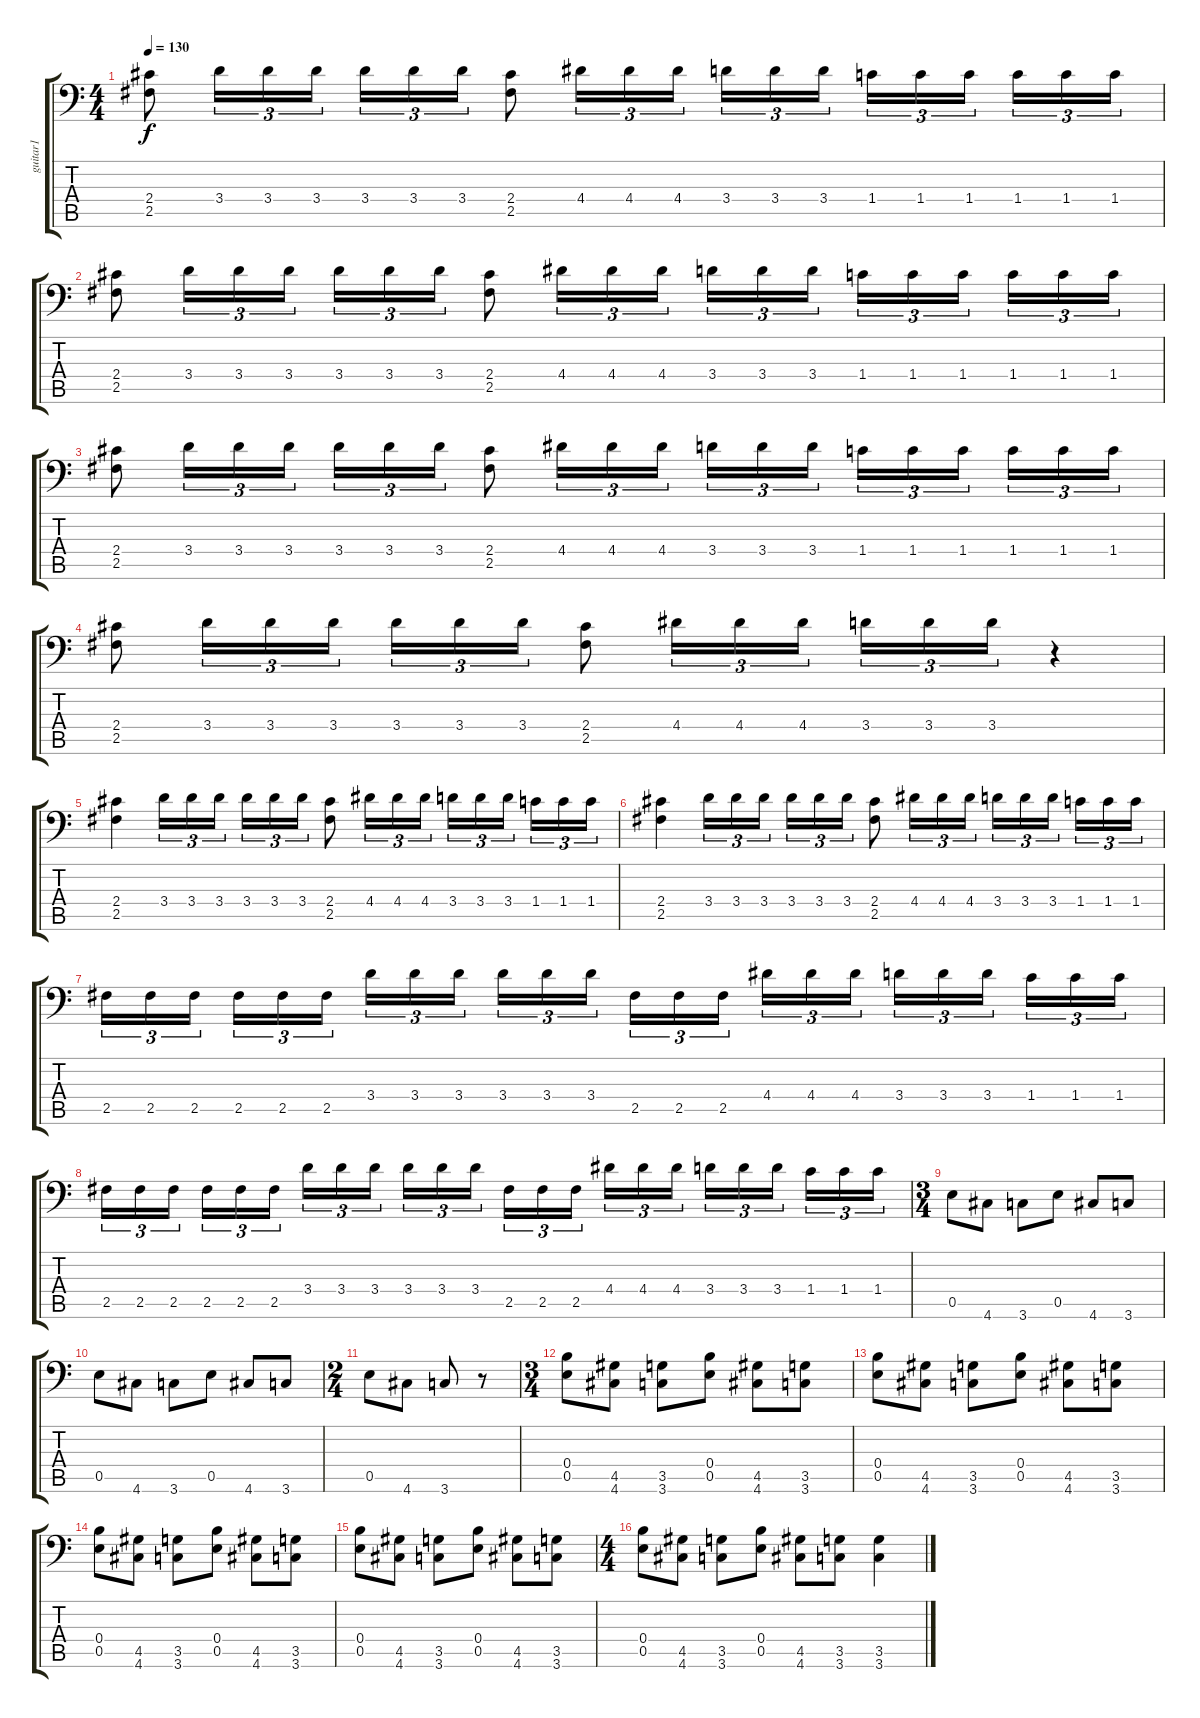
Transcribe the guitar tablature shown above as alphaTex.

\track ("guitar1" "guitar1") {instrument distortionguitar}
\staff {score tabs}
\tuning (Db4 Ab3 E3 B2 E2 A1) {hide}
\ts (4 4)
\tempo 130
\clef f4
\ks c
(2.4 2.5).8{dy f instrument distortionguitar} 3.4.16{tu (3 2)} 3.4.16{tu (3 2)} 3.4.16{tu (3 2)} 3.4.16{tu (3 2)} 3.4.16{tu (3 2)} 3.4.16{tu (3 2)} (2.4 2.5).8 4.4.16{tu (3 2)} 4.4.16{tu (3 2)} 4.4.16{tu (3 2)} 3.4.16{tu (3 2)} 3.4.16{tu (3 2)} 3.4.16{tu (3 2)} 1.4.16{tu (3 2)} 1.4.16{tu (3 2)} 1.4.16{tu (3 2)} 1.4.16{tu (3 2)} 1.4.16{tu (3 2)} 1.4.16{tu (3 2)} |
(2.4 2.5).8 3.4.16{tu (3 2)} 3.4.16{tu (3 2)} 3.4.16{tu (3 2)} 3.4.16{tu (3 2)} 3.4.16{tu (3 2)} 3.4.16{tu (3 2)} (2.4 2.5).8 4.4.16{tu (3 2)} 4.4.16{tu (3 2)} 4.4.16{tu (3 2)} 3.4.16{tu (3 2)} 3.4.16{tu (3 2)} 3.4.16{tu (3 2)} 1.4.16{tu (3 2)} 1.4.16{tu (3 2)} 1.4.16{tu (3 2)} 1.4.16{tu (3 2)} 1.4.16{tu (3 2)} 1.4.16{tu (3 2)} |
(2.4 2.5).8 3.4.16{tu (3 2)} 3.4.16{tu (3 2)} 3.4.16{tu (3 2)} 3.4.16{tu (3 2)} 3.4.16{tu (3 2)} 3.4.16{tu (3 2)} (2.4 2.5).8 4.4.16{tu (3 2)} 4.4.16{tu (3 2)} 4.4.16{tu (3 2)} 3.4.16{tu (3 2)} 3.4.16{tu (3 2)} 3.4.16{tu (3 2)} 1.4.16{tu (3 2)} 1.4.16{tu (3 2)} 1.4.16{tu (3 2)} 1.4.16{tu (3 2)} 1.4.16{tu (3 2)} 1.4.16{tu (3 2)} |
(2.4 2.5).8 3.4.16{tu (3 2)} 3.4.16{tu (3 2)} 3.4.16{tu (3 2)} 3.4.16{tu (3 2)} 3.4.16{tu (3 2)} 3.4.16{tu (3 2)} (2.4 2.5).8 4.4.16{tu (3 2)} 4.4.16{tu (3 2)} 4.4.16{tu (3 2)} 3.4.16{tu (3 2)} 3.4.16{tu (3 2)} 3.4.16{tu (3 2)} r.4 |
(2.4 2.5).4 3.4.16{tu (3 2)} 3.4.16{tu (3 2)} 3.4.16{tu (3 2)} 3.4.16{tu (3 2)} 3.4.16{tu (3 2)} 3.4.16{tu (3 2)} (2.4 2.5).8 4.4.16{tu (3 2)} 4.4.16{tu (3 2)} 4.4.16{tu (3 2)} 3.4.16{tu (3 2)} 3.4.16{tu (3 2)} 3.4.16{tu (3 2)} 1.4.16{tu (3 2)} 1.4.16{tu (3 2)} 1.4.16{tu (3 2)} |
(2.4 2.5).4 3.4.16{tu (3 2)} 3.4.16{tu (3 2)} 3.4.16{tu (3 2)} 3.4.16{tu (3 2)} 3.4.16{tu (3 2)} 3.4.16{tu (3 2)} (2.4 2.5).8 4.4.16{tu (3 2)} 4.4.16{tu (3 2)} 4.4.16{tu (3 2)} 3.4.16{tu (3 2)} 3.4.16{tu (3 2)} 3.4.16{tu (3 2)} 1.4.16{tu (3 2)} 1.4.16{tu (3 2)} 1.4.16{tu (3 2)} |
2.5.16{tu (3 2)} 2.5.16{tu (3 2)} 2.5.16{tu (3 2)} 2.5.16{tu (3 2)} 2.5.16{tu (3 2)} 2.5.16{tu (3 2)} 3.4.16{tu (3 2)} 3.4.16{tu (3 2)} 3.4.16{tu (3 2)} 3.4.16{tu (3 2)} 3.4.16{tu (3 2)} 3.4.16{tu (3 2)} 2.5.16{tu (3 2)} 2.5.16{tu (3 2)} 2.5.16{tu (3 2)} 4.4.16{tu (3 2)} 4.4.16{tu (3 2)} 4.4.16{tu (3 2)} 3.4.16{tu (3 2)} 3.4.16{tu (3 2)} 3.4.16{tu (3 2)} 1.4.16{tu (3 2)} 1.4.16{tu (3 2)} 1.4.16{tu (3 2)} |
2.5.16{tu (3 2)} 2.5.16{tu (3 2)} 2.5.16{tu (3 2)} 2.5.16{tu (3 2)} 2.5.16{tu (3 2)} 2.5.16{tu (3 2)} 3.4.16{tu (3 2)} 3.4.16{tu (3 2)} 3.4.16{tu (3 2)} 3.4.16{tu (3 2)} 3.4.16{tu (3 2)} 3.4.16{tu (3 2)} 2.5.16{tu (3 2)} 2.5.16{tu (3 2)} 2.5.16{tu (3 2)} 4.4.16{tu (3 2)} 4.4.16{tu (3 2)} 4.4.16{tu (3 2)} 3.4.16{tu (3 2)} 3.4.16{tu (3 2)} 3.4.16{tu (3 2)} 1.4.16{tu (3 2)} 1.4.16{tu (3 2)} 1.4.16{tu (3 2)} |
\ts (3 4)
0.5.8 4.6.8 3.6.8 0.5.8 4.6.8 3.6.8 |
0.5.8 4.6.8 3.6.8 0.5.8 4.6.8 3.6.8 |
\ts (2 4)
0.5.8 4.6.8 3.6.8 r.8 |
\ts (3 4)
(0.4 0.5).8 (4.5 4.6).8 (3.5 3.6).8 (0.4 0.5).8 (4.5 4.6).8 (3.5 3.6).8 |
(0.4 0.5).8 (4.5 4.6).8 (3.5 3.6).8 (0.4 0.5).8 (4.5 4.6).8 (3.5 3.6).8 |
(0.4 0.5).8 (4.5 4.6).8 (3.5 3.6).8 (0.4 0.5).8 (4.5 4.6).8 (3.5 3.6).8 |
(0.4 0.5).8 (4.5 4.6).8 (3.5 3.6).8 (0.4 0.5).8 (4.5 4.6).8 (3.5 3.6).8 |
\ts (4 4)
(0.4 0.5).8 (4.5 4.6).8 (3.5 3.6).8 (0.4 0.5).8 (4.5 4.6).8 (3.5 3.6).8 (3.5 3.6).4
